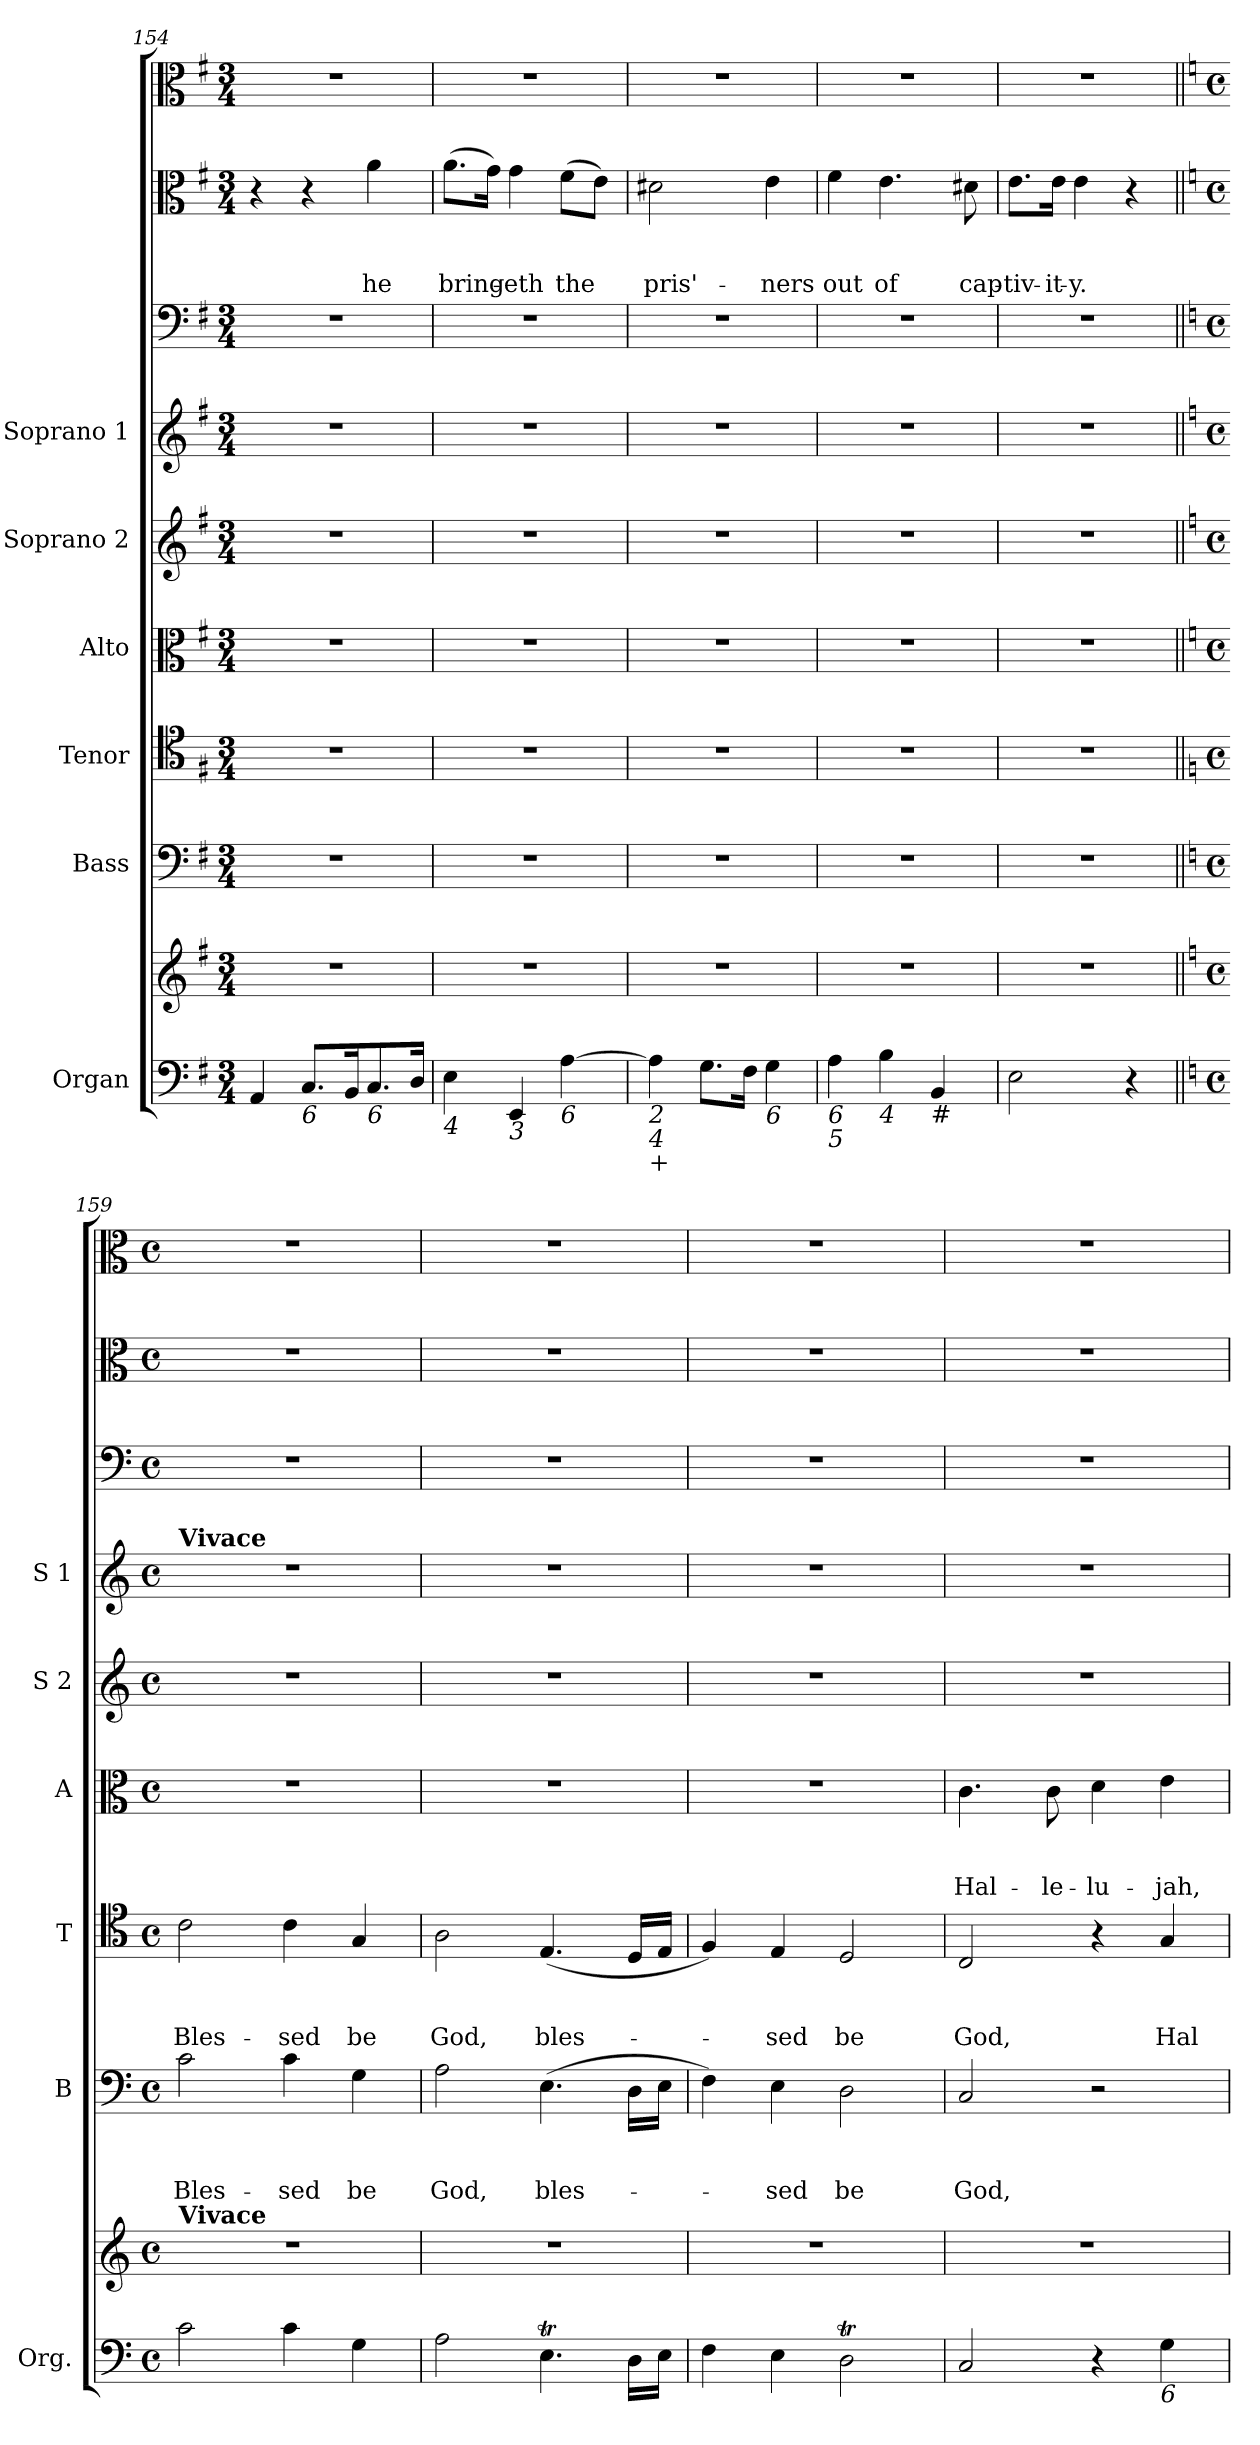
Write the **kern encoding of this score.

**kern	**kern	**kern	**text	**text	**text	**kern	**text	**text	**text	**kern	**text	**text	**text	**kern	**kern	**kern	**kern	**text	**text	**text	**kern
*part9	*part9	*part8	*part8	*part8	*part8	*part7	*part7	*part7	*part7	*part6	*part6	*part6	*part6	*part5	*part4	*part3	*part2	*part2	*part2	*part2	*part1
*staff10	*staff9	*staff8	*staff8	*staff8	*staff8	*staff7	*staff7	*staff7	*staff7	*staff6	*staff6	*staff6	*staff6	*staff5	*staff4	*staff3	*staff2	*staff2	*staff2	*staff2	*staff1
*I"Organ	*	*I"Bass	*	*	*	*I"Tenor	*	*	*	*I"Alto	*	*	*	*I"Soprano 2	*I"Soprano 1	*	*	*	*	*	*
*I'Org.	*	*I'B	*	*	*	*I'T	*	*	*	*I'A	*	*	*	*I'S 2	*I'S 1	*	*	*	*	*	*
*clefF4	*clefG2	*clefF4	*	*	*	*clefC4	*	*	*	*clefC3	*	*	*	*clefG2	*clefG2	*clefF4	*clefC3	*	*	*	*clefC3
*k[f#]	*k[f#]	*k[f#]	*	*	*	*k[f#]	*	*	*	*k[f#]	*	*	*	*k[f#]	*k[f#]	*k[f#]	*k[f#]	*	*	*	*k[f#]
*G:	*G:	*G:	*	*	*	*G:	*	*	*	*G:	*	*	*	*G:	*G:	*G:	*G:	*	*	*	*G:
*M3/4	*M3/4	*M3/4	*	*	*	*M3/4	*	*	*	*M3/4	*	*	*	*M3/4	*M3/4	*M3/4	*M3/4	*	*	*	*M3/4
=154	=154	=154	=154	=154	=154	=154	=154	=154	=154	=154	=154	=154	=154	=154	=154	=154	=154	=154	=154	=154	=154
4AA/	2.r	2.r	.	.	.	2.r	.	.	.	2.r	.	.	.	2.r	2.r	2.r	4r	.	.	.	2.r
!LO:TX:b:i:t=6	!	!	!	!	!	!	!	!	!	!	!	!	!	!	!	!	!	!	!	!	!
8.C/L	.	.	.	.	.	.	.	.	.	.	.	.	.	.	.	.	4r	.	.	.	.
16BB/k	.	.	.	.	.	.	.	.	.	.	.	.	.	.	.	.	.	.	.	.	.
!LO:TX:b:i:t=6	!	!	!	!	!	!	!	!	!	!	!	!	!	!	!	!	!	!	!	!	!
!	!	!	!	!	!	!	!	!	!	!	!	!	!	!	!	!	!	!	!	!LO:LY:b	!
8.C/	.	.	.	.	.	.	.	.	.	.	.	.	.	.	.	.	4a\	.	.	he	.
16D/Jk	.	.	.	.	.	.	.	.	.	.	.	.	.	.	.	.	.	.	.	.	.
=155	=155	=155	=155	=155	=155	=155	=155	=155	=155	=155	=155	=155	=155	=155	=155	=155	=155	=155	=155	=155	=155
!LO:TX:b:i:t=4	!	!	!	!	!	!	!	!	!	!	!	!	!	!	!	!	!	!	!	!	!
!	!	!	!	!	!	!	!	!	!	!	!	!	!	!	!	!	!	!	!	!LO:LY:b	!
4E\	2.r	2.r	.	.	.	2.r	.	.	.	2.r	.	.	.	2.r	2.r	2.r	(>8.a\L	.	.	bring-	2.r
.	.	.	.	.	.	.	.	.	.	.	.	.	.	.	.	.	16g\Jk)	.	.	.	.
!LO:TX:b:i:t=3	!	!	!	!	!	!	!	!	!	!	!	!	!	!	!	!	!	!	!	!	!
!	!	!	!	!	!	!	!	!	!	!	!	!	!	!	!	!	!	!	!	!LO:LY:b	!
4EE/	.	.	.	.	.	.	.	.	.	.	.	.	.	.	.	.	4g\	.	.	-eth	.
!LO:TX:b:i:t=6	!	!	!	!	!	!	!	!	!	!	!	!	!	!	!	!	!	!	!	!	!
!	!	!	!	!	!	!	!	!	!	!	!	!	!	!	!	!	!	!	!	!LO:LY:b	!
[4A\	.	.	.	.	.	.	.	.	.	.	.	.	.	.	.	.	(>8f#\L	.	.	the	.
.	.	.	.	.	.	.	.	.	.	.	.	.	.	.	.	.	8e\J)	.	.	.	.
=156	=156	=156	=156	=156	=156	=156	=156	=156	=156	=156	=156	=156	=156	=156	=156	=156	=156	=156	=156	=156	=156
!LO:TX:b:i:t=2	!	!	!	!	!	!	!	!	!	!	!	!	!	!	!	!	!	!	!	!	!
!LO:TX:b:i:t=4	!	!	!	!	!	!	!	!	!	!	!	!	!	!	!	!	!	!	!	!	!
!LO:TX:b:t=+	!	!	!	!	!	!	!	!	!	!	!	!	!	!	!	!	!	!	!	!	!
!	!	!	!	!	!	!	!	!	!	!	!	!	!	!	!	!	!	!	!	!LO:LY:b	!
4A\]	2.r	2.r	.	.	.	2.r	.	.	.	2.r	.	.	.	2.r	2.r	2.r	2d#X\	.	.	pris'-	2.r
8.G\L	.	.	.	.	.	.	.	.	.	.	.	.	.	.	.	.	.	.	.	.	.
16F#\Jk	.	.	.	.	.	.	.	.	.	.	.	.	.	.	.	.	.	.	.	.	.
!LO:TX:b:i:t=6	!	!	!	!	!	!	!	!	!	!	!	!	!	!	!	!	!	!	!	!	!
!	!	!	!	!	!	!	!	!	!	!	!	!	!	!	!	!	!	!	!	!LO:LY:b	!
4G\	.	.	.	.	.	.	.	.	.	.	.	.	.	.	.	.	4e\	.	.	-ners	.
=157	=157	=157	=157	=157	=157	=157	=157	=157	=157	=157	=157	=157	=157	=157	=157	=157	=157	=157	=157	=157	=157
!LO:TX:b:i:t=6	!	!	!	!	!	!	!	!	!	!	!	!	!	!	!	!	!	!	!	!	!
!LO:TX:b:i:t=5	!	!	!	!	!	!	!	!	!	!	!	!	!	!	!	!	!	!	!	!	!
!	!	!	!	!	!	!	!	!	!	!	!	!	!	!	!	!	!	!	!	!LO:LY:b	!
4A\	2.r	2.r	.	.	.	2.r	.	.	.	2.r	.	.	.	2.r	2.r	2.r	4f#\	.	.	out	2.r
!LO:TX:b:i:t=4	!	!	!	!	!	!	!	!	!	!	!	!	!	!	!	!	!	!	!	!	!
!	!	!	!	!	!	!	!	!	!	!	!	!	!	!	!	!	!	!	!	!LO:LY:b	!
4B\	.	.	.	.	.	.	.	.	.	.	.	.	.	.	.	.	4.e\	.	.	of	.
!LO:TX:b:t=#	!	!	!	!	!	!	!	!	!	!	!	!	!	!	!	!	!	!	!	!	!
4BB/	.	.	.	.	.	.	.	.	.	.	.	.	.	.	.	.	.	.	.	.	.
!	!	!	!	!	!	!	!	!	!	!	!	!	!	!	!	!	!	!	!	!LO:LY:b	!
.	.	.	.	.	.	.	.	.	.	.	.	.	.	.	.	.	8d#X\	.	.	cap-	.
=158	=158	=158	=158	=158	=158	=158	=158	=158	=158	=158	=158	=158	=158	=158	=158	=158	=158	=158	=158	=158	=158
!	!	!	!	!	!	!	!	!	!	!	!	!	!	!	!	!	!	!	!	!LO:LY:b	!
2E\	2.r	2.r	.	.	.	2.r	.	.	.	2.r	.	.	.	2.r	2.r	2.r	8.e\L	.	.	-tiv-	2.r
!	!	!	!	!	!	!	!	!	!	!	!	!	!	!	!	!	!	!	!	!LO:LY:b	!
.	.	.	.	.	.	.	.	.	.	.	.	.	.	.	.	.	16e\Jk	.	.	-it-	.
!	!	!	!	!	!	!	!	!	!	!	!	!	!	!	!	!	!	!	!	!LO:LY:b	!
.	.	.	.	.	.	.	.	.	.	.	.	.	.	.	.	.	4e\	.	.	-y.	.
4r	.	.	.	.	.	.	.	.	.	.	.	.	.	.	.	.	4r	.	.	.	.
!!LO:PB:g=z
=159||	=159||	=159||	=159||	=159||	=159||	=159||	=159||	=159||	=159||	=159||	=159||	=159||	=159||	=159||	=159||	=159||	=159||	=159||	=159||	=159||	=159||
*k[]	*k[]	*k[]	*	*	*	*k[]	*	*	*	*k[]	*	*	*	*k[]	*k[]	*k[]	*k[]	*	*	*	*k[]
*C:	*C:	*C:	*	*	*	*C:	*	*	*	*C:	*	*	*	*C:	*C:	*C:	*C:	*	*	*	*C:
*M4/4	*M4/4	*M4/4	*	*	*	*M4/4	*	*	*	*M4/4	*	*	*	*M4/4	*M4/4	*M4/4	*M4/4	*	*	*	*M4/4
*met(c)	*met(c)	*met(c)	*	*	*	*met(c)	*	*	*	*met(c)	*	*	*	*met(c)	*met(c)	*met(c)	*met(c)	*	*	*	*met(c)
*	*MM120	*	*	*	*	*	*	*	*	*	*	*	*	*	*MM120	*	*	*	*	*	*
!	!	!	!	!	!	!	!	!	!	!	!	!	!	!	!LO:TX:a:B:t=Vivace	!	!	!	!	!	!
!	!LO:TX:a:B:t=Vivace	!	!	!	!	!	!	!	!	!	!	!	!	!	!	!	!	!	!	!	!
!	!	!	!	!	!LO:LY:b	!	!	!	!LO:LY:b	!	!	!	!	!	!	!	!	!	!	!	!
2c\	1r	2c\	.	.	Bles-	2c\	.	.	Bles-	1r	.	.	.	1r	1r	1r	1r	.	.	.	1r
!	!	!	!	!	!LO:LY:b	!	!	!	!LO:LY:b	!	!	!	!	!	!	!	!	!	!	!	!
4c\	.	4c\	.	.	-sed	4c\	.	.	-sed	.	.	.	.	.	.	.	.	.	.	.	.
!	!	!	!	!	!LO:LY:b	!	!	!	!LO:LY:b	!	!	!	!	!	!	!	!	!	!	!	!
4G\	.	4G\	.	.	be	4G/	.	.	be	.	.	.	.	.	.	.	.	.	.	.	.
=160	=160	=160	=160	=160	=160	=160	=160	=160	=160	=160	=160	=160	=160	=160	=160	=160	=160	=160	=160	=160	=160
!	!	!	!	!	!LO:LY:b	!	!	!	!LO:LY:b	!	!	!	!	!	!	!	!	!	!	!	!
2A\	1r	2A\	.	.	God,	2A\	.	.	God,	1r	.	.	.	1r	1r	1r	1r	.	.	.	1r
!	!	!	!	!	!LO:LY:b	!	!	!	!LO:LY:b	!	!	!	!	!	!	!	!	!	!	!	!
4.Et\	.	(>4.E\	.	.	bles-	(<4.E/	.	.	bles-	.	.	.	.	.	.	.	.	.	.	.	.
16D\LL	.	16D\LL	.	.	.	16D/LL	.	.	.	.	.	.	.	.	.	.	.	.	.	.	.
16E\JJ	.	16E\JJ	.	.	.	16E/JJ	.	.	.	.	.	.	.	.	.	.	.	.	.	.	.
=161	=161	=161	=161	=161	=161	=161	=161	=161	=161	=161	=161	=161	=161	=161	=161	=161	=161	=161	=161	=161	=161
4F\	1r	4F\)	.	.	.	4F/)	.	.	.	1r	.	.	.	1r	1r	1r	1r	.	.	.	1r
!	!	!	!	!	!LO:LY:b	!	!	!	!LO:LY:b	!	!	!	!	!	!	!	!	!	!	!	!
4E\	.	4E\	.	.	-sed	4E/	.	.	-sed	.	.	.	.	.	.	.	.	.	.	.	.
!	!	!	!	!	!LO:LY:b	!	!	!	!LO:LY:b	!	!	!	!	!	!	!	!	!	!	!	!
2DT\	.	2D\	.	.	be	2D/	.	.	be	.	.	.	.	.	.	.	.	.	.	.	.
=162	=162	=162	=162	=162	=162	=162	=162	=162	=162	=162	=162	=162	=162	=162	=162	=162	=162	=162	=162	=162	=162
!	!	!	!	!	!LO:LY:b	!	!	!	!LO:LY:b	!	!	!	!LO:LY:b	!	!	!	!	!	!	!	!
2C/	1r	2C/	.	.	God,	2C/	.	.	God,	4.c\	.	.	Hal-	1r	1r	1r	1r	.	.	.	1r
!	!	!	!	!	!	!	!	!	!	!	!	!	!LO:LY:b	!	!	!	!	!	!	!	!
.	.	.	.	.	.	.	.	.	.	8c\	.	.	-le-	.	.	.	.	.	.	.	.
!	!	!	!	!	!	!	!	!	!	!	!	!	!LO:LY:b	!	!	!	!	!	!	!	!
4r	.	2r	.	.	.	4r	.	.	.	4d\	.	.	-lu-	.	.	.	.	.	.	.	.
!LO:TX:b:i:t=6	!	!	!	!	!	!	!	!	!	!	!	!	!	!	!	!	!	!	!	!	!
!	!	!	!	!	!	!	!	!	!LO:LY:b	!	!	!	!LO:LY:b	!	!	!	!	!	!	!	!
4G\	.	.	.	.	.	4G/	.	.	Hal-	4e\	.	.	-jah,	.	.	.	.	.	.	.	.
=	=	=	=	=	=	=	=	=	=	=	=	=	=	=	=	=	=	=	=	=	=
*-	*-	*-	*-	*-	*-	*-	*-	*-	*-	*-	*-	*-	*-	*-	*-	*-	*-	*-	*-	*-	*-
